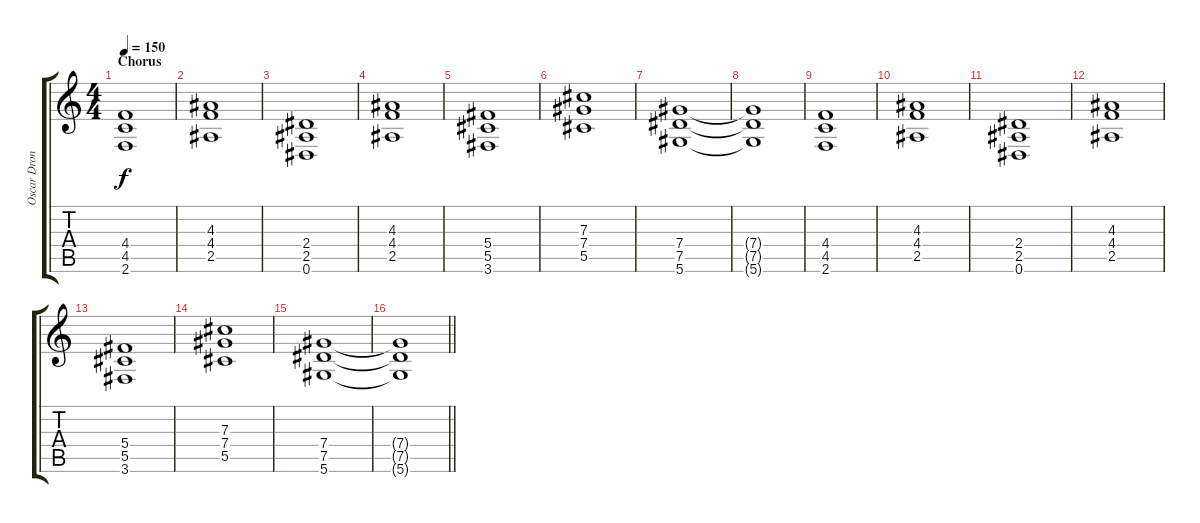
\track ("Oscar Dronjak" "Oscar Dron") {instrument distortionguitar}
\staff {score tabs}
\tuning (Eb4 Bb3 Gb3 Db3 Ab2 Eb2) {hide}
\ts (4 4)
\section ("" "Chorus")
\tempo 150
\clef g2
\ks c
(4.4 4.5 2.6).1{dy f instrument distortionguitar} |
(4.3 4.4 2.5).1 |
(2.4 2.5 0.6).1 |
(4.3 4.4 2.5).1 |
(5.4 5.5 3.6).1 |
(7.3 7.4 5.5).1 |
(7.4 7.5 5.6).1 |
(7.4{t} 7.5{t} 5.6{t}).1 |
(4.4 4.5 2.6).1 |
(4.3 4.4 2.5).1 |
(2.4 2.5 0.6).1 |
(4.3 4.4 2.5).1 |
(5.4 5.5 3.6).1 |
(7.3 7.4 5.5).1 |
(7.4 7.5 5.6).1 |
\barLineRight lightlight
(7.4{t} 7.5{t} 5.6{t}).1
